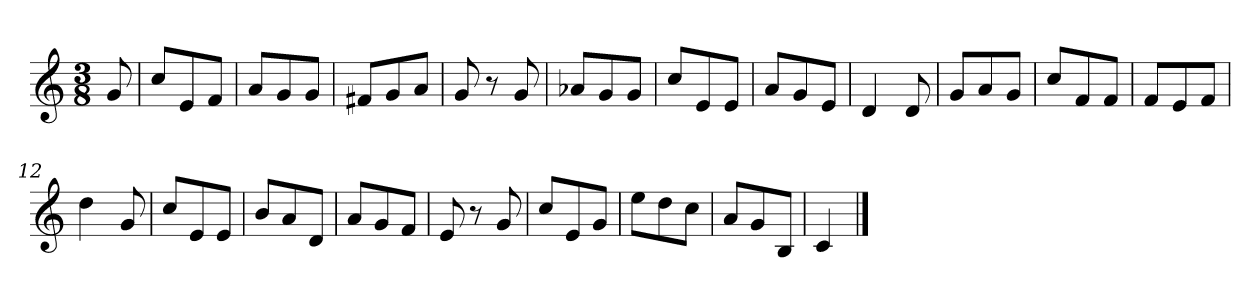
**kern
*part1
*staff1
*k[]
*M3/8
*MM120
=
8g
=1
8ccL
8e
8fJ
=2
8aL
8g
8gJ
=3
8f#XL
8g
8aJ
=4
8g
8r
8g
=5
8a-XL
8g
8gJ
=6
8ccL
8e
8eJ
=7
8aL
8g
8eJ
=8
4d
8d
=9
8gL
8a
8gJ
=10
8ccL
8f
8fJ
=11
8fL
8e
8fJ
=12
4dd
8g
=13
8ccL
8e
8eJ
=14
8bL
8a
8dJ
=15
8aL
8g
8fJ
=16
8e
8r
8g
=17
8ccL
8e
8gJ
=18
8eeL
8dd
8ccJ
=19
8aL
8g
8BJ
=20
4c
==
*-
